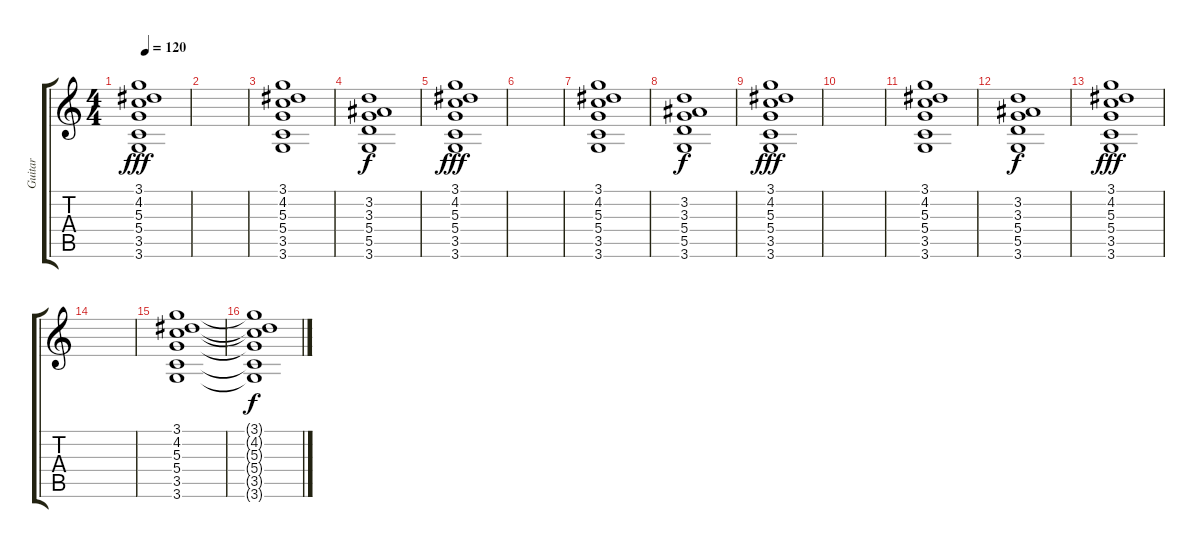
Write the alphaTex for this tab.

\track ("Guitar" "Guitar") {instrument acousticguitarsteel}
\staff {score tabs}
\tuning (E4 B3 G3 D3 A2 E2) {hide}
\ts (4 4)
\tempo 120
\clef g2
\ks c
(3.1 4.2 5.3 5.4 3.5 3.6).1{dy fff} |
|
(3.1 4.2 5.3 5.4 3.5 3.6).1 |
(3.2 3.3 5.4 5.5 3.6).1{dy f} |
(3.1 4.2 5.3 5.4 3.5 3.6).1{dy fff} |
|
(3.1 4.2 5.3 5.4 3.5 3.6).1 |
(3.2 3.3 5.4 5.5 3.6).1{dy f} |
(3.1 4.2 5.3 5.4 3.5 3.6).1{dy fff} |
|
(3.1 4.2 5.3 5.4 3.5 3.6).1 |
(3.2 3.3 5.4 5.5 3.6).1{dy f} |
(3.1 4.2 5.3 5.4 3.5 3.6).1{dy fff} |
|
(3.1 4.2 5.3 5.4 3.5 3.6).1 |
(3.1{t} 4.2{t} 5.3{t} 5.4{t} 3.5{t} 3.6{t}).1{dy f}
